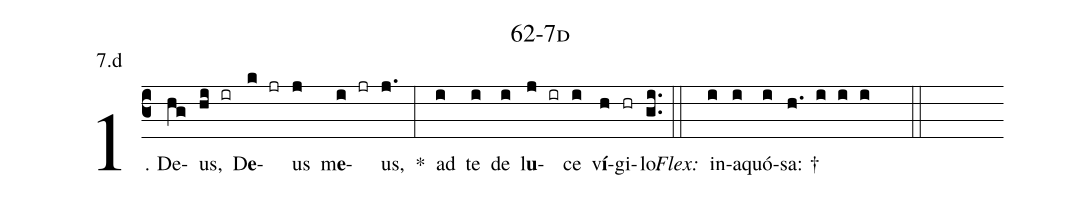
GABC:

name: 62-7d;
annotation: 7.d;
%%
(c3)1. De(hg)us,(hi ir) D<b>e</b>(k jr)us(j) m<b>e</b>(i jr)us,(j.) *(:) ad(i) te(i) de(i) l<b>u</b>(j ir)ce(i) v<b>í</b>(h)gi(hr)lo.(gi..) (::)
<i>Flex:</i>()  in(i)a(i)quó(i)sa: †(h. i i i  ::)
